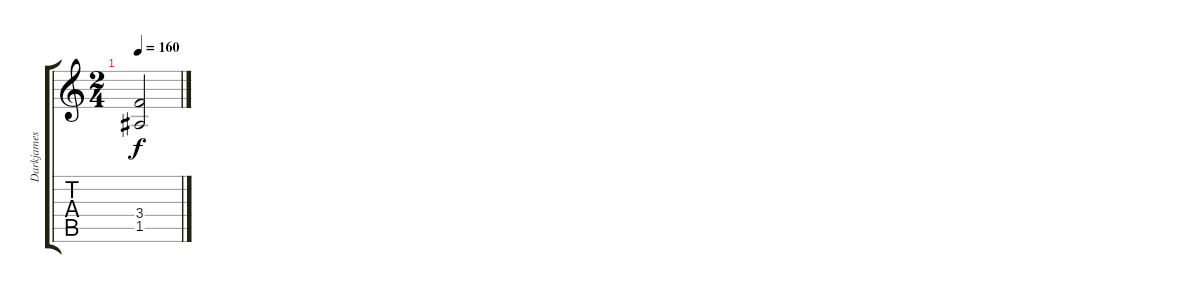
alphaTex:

\track ("Darkjames" "Darkjames") {instrument distortionguitar}
\staff {score tabs}
\tuning (E4 B3 G3 D3 A2 E2) {hide}
\ts (2 4)
\tempo 160
\clef g2
\ks c
(3.4{t} 1.5{t}).2{dy f}
